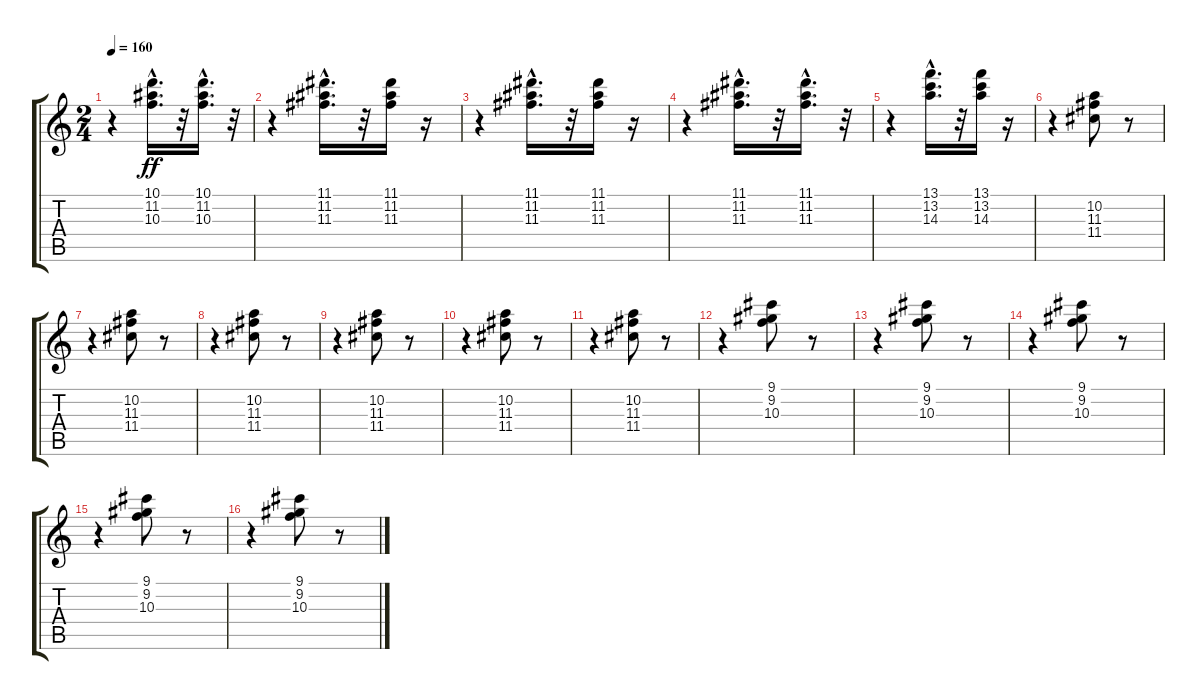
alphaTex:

\track "" {instrument acousticguitarsteel}
\staff {score tabs}
\tuning (E4 B3 G3 D3 A2 E2) {hide}
\ts (2 4)
\tempo 160
\clef g2
\ks c
r.4{dy ff} (10.1{hac} 11.2{hac} 10.3{hac}).16{d} r.32 (10.1{hac} 11.2 10.3).16{d} r.32 |
r.4 (11.1{hac} 11.2{hac} 11.3{hac}).16{d} r.32 (11.1 11.2 11.3).16 r.16 |
r.4 (11.1{hac} 11.2{hac} 11.3{hac}).16{d} r.32 (11.1 11.2 11.3).16 r.16 |
r.4 (11.1{hac} 11.2{hac} 11.3).16{d} r.32 (11.1{hac} 11.2 11.3).16{d} r.32 |
r.4 (13.1{hac} 13.2{hac} 14.3{hac}).16{d} r.32 (13.1 13.2 14.3).16 r.16 |
r.4 (10.2 11.3 11.4).8 r.8 |
r.4 (10.2 11.3 11.4).8 r.8 |
r.4 (10.2 11.3 11.4).8 r.8 |
r.4 (10.2 11.3 11.4).8 r.8 |
r.4 (10.2 11.3 11.4).8 r.8 |
r.4 (10.2 11.3 11.4).8 r.8 |
r.4 (9.1 9.2 10.3).8 r.8 |
r.4 (9.1 9.2 10.3).8 r.8 |
r.4 (9.1 9.2 10.3).8 r.8 |
r.4 (9.1 9.2 10.3).8 r.8 |
r.4 (9.1 9.2 10.3).8 r.8
